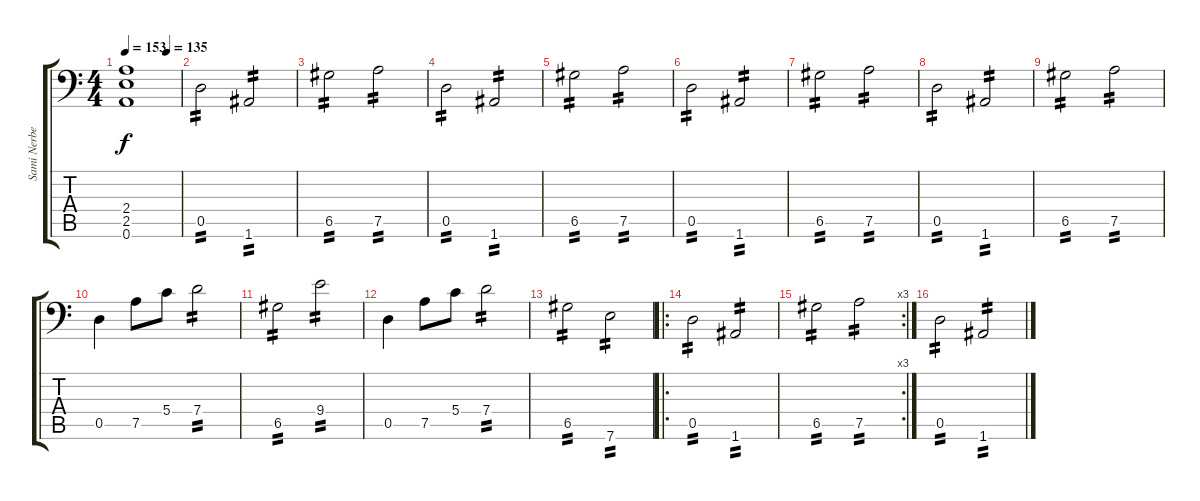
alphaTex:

\track ("Sami Nerberg" "Sami Nerbe") {instrument distortionguitar}
\staff {score tabs}
\tuning (A3 E3 C3 G2 D2 A1) {hide}
\ts (4 4)
\tempo 153
\tempo (135 0.75)
\clef f4
\ks c
(2.4{t} 2.5{t} 0.6{t}).1{dy f} |
0.5.2{tp 2} 1.6.2{tp 2} |
6.5.2{tp 2} 7.5.2{tp 2} |
0.5.2{tp 2} 1.6.2{tp 2} |
6.5.2{tp 2} 7.5.2{tp 2} |
0.5.2{tp 2} 1.6.2{tp 2} |
6.5.2{tp 2} 7.5.2{tp 2} |
0.5.2{tp 2} 1.6.2{tp 2} |
6.5.2{tp 2} 7.5.2{tp 2} |
0.5.4 7.5.8 5.4.8 7.4.2{tp 2} |
6.5.2{tp 2} 9.4.2{tp 2} |
0.5.4 7.5.8 5.4.8 7.4.2{tp 2} |
6.5.2{tp 2} 7.6.2{tp 2} |
\ro
0.5.2{tp 2} 1.6.2{tp 2} |
\rc 3
6.5.2{tp 2} 7.5.2{tp 2} |
0.5.2{tp 2} 1.6.2{tp 2}
